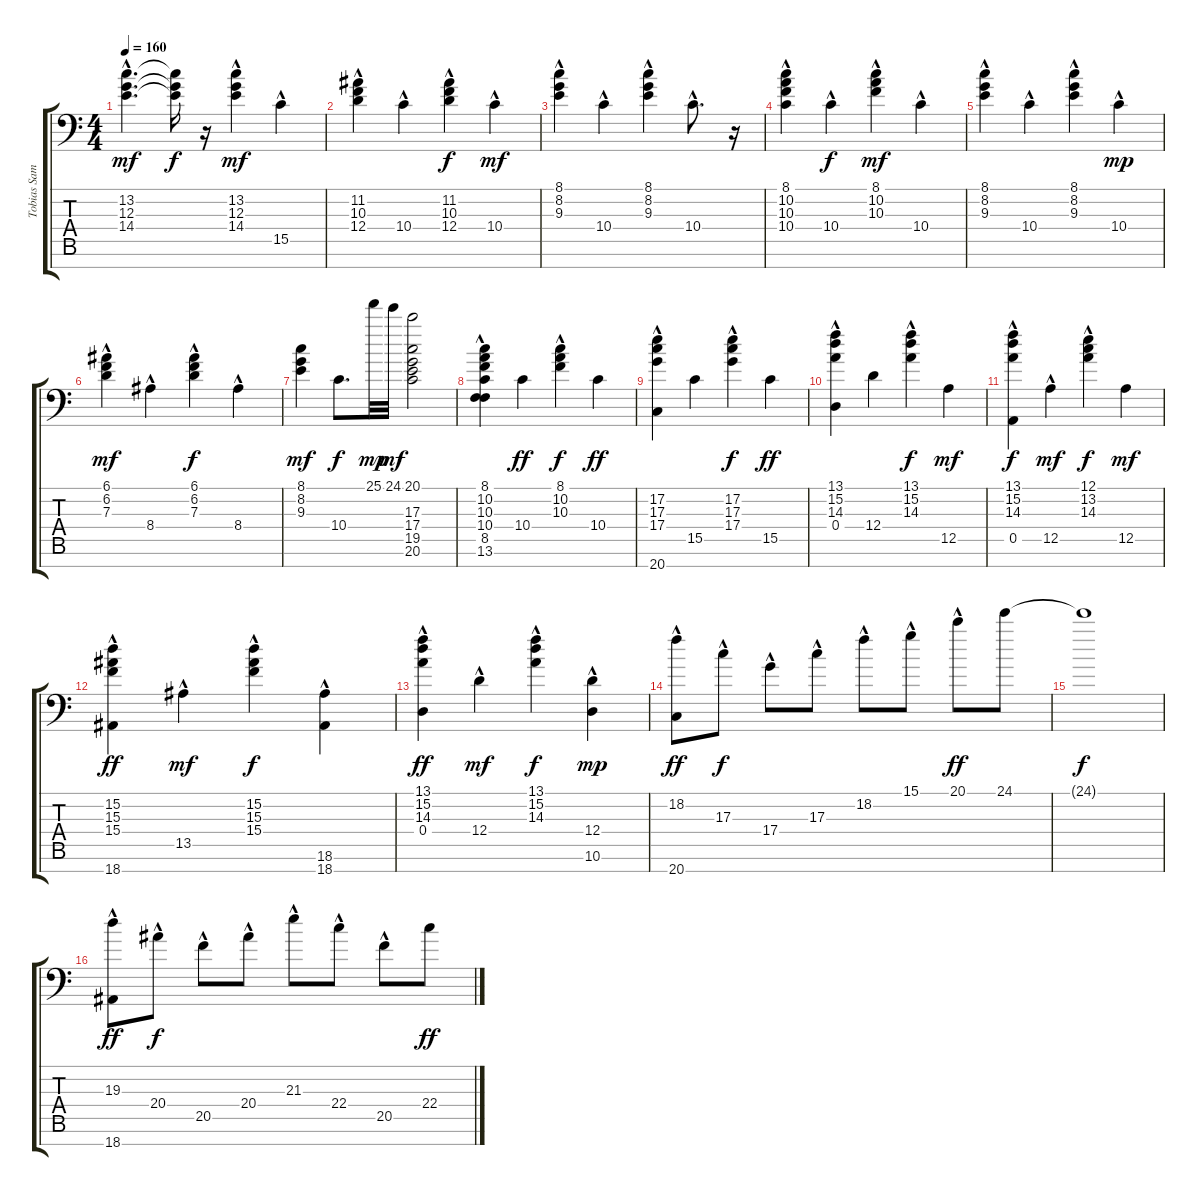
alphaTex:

\track ("Tobias Sammet - Piano" "Tobias Sam") {instrument brightacousticpiano}
\staff {score tabs}
\tuning (E4 B3 G3 D3 A2 E2 E1) {hide}
\ts (4 4)
\tempo 160
\clef f4
\ks c
(13.2{hac} 12.3{hac} 14.4{hac}).4{d dy mf} (13.2{t} 12.3{t} 14.4{t}).16{dy f} r.16 (13.2{hac} 12.3{hac} 14.4{hac}).4{dy mf} 15.5{hac}.4 |
(11.2{hac} 10.3{hac} 12.4{hac}).4 10.4{hac}.4 (11.2{hac} 10.3{hac} 12.4{hac}).4{dy f} 10.4{hac}.4{dy mf} |
(8.1{hac} 8.2{hac} 9.3{hac}).4 10.4{hac}.4 (8.1{hac} 8.2{hac} 9.3{hac}).4 10.4{hac}.8{d} r.16 |
(8.1{hac} 10.2{hac} 10.3{hac} 10.4{hac}).4 10.4{hac}.4{dy f} (8.1{hac} 10.2{hac} 10.3{hac}).4{dy mf} 10.4{hac}.4 |
(8.1{hac} 8.2{hac} 9.3{hac}).4 10.4{hac}.4 (8.1{hac} 8.2{hac} 9.3{hac}).4 10.4{hac}.4{dy mp} |
(6.1{hac} 6.2{hac} 7.3{hac}).4{dy mf} 8.4{hac}.4 (6.1{hac} 6.2{hac} 7.3{hac}).4{dy f} 8.4{hac}.4 |
(8.1 8.2 9.3).4{dy mf} 10.4.8{d dy f} 25.1.32{dy mp} 24.1.32{dy mf} (20.1 17.3 17.4 19.5 20.6).2 |
(8.1{hac} 10.2{hac} 10.3{hac} 10.4 8.5 13.6).4 10.4.4{dy ff} (8.1{hac} 10.2{hac} 10.3{hac}).4{dy f} 10.4.4{dy ff} |
(17.2{hac} 17.3{hac} 17.4{hac} 20.7).4 15.5.4 (17.2{hac} 17.3{hac} 17.4{hac}).4{dy f} 15.5.4{dy ff} |
(13.1{hac} 15.2{hac} 14.3{hac} 0.4{hac}).4 12.4.4 (13.1{hac} 15.2{hac} 14.3{hac}).4{dy f} 12.5.4{dy mf} |
(13.1{hac} 15.2{hac} 14.3{hac} 0.5{hac}).4{dy f} 12.5{hac}.4{dy mf} (12.1{hac} 13.2{hac} 14.3{hac}).4{dy f} 12.5.4{dy mf} |
(15.2{hac} 15.3{hac} 15.4{hac} 18.7).4{dy ff} 13.5{hac}.4{dy mf} (15.2{hac} 15.3{hac} 15.4{hac}).4{dy f} (18.6 18.7{hac}).4 |
(13.1{hac} 15.2{hac} 14.3{hac} 0.4).4{dy ff} 12.4{hac}.4{dy mf} (13.1{hac} 15.2{hac} 14.3{hac}).4{dy f} (12.4 10.6{hac}).4{dy mp} |
(18.2{hac} 20.7).8{dy ff} 17.3{hac}.8{dy f} 17.4{hac}.8 17.3{hac}.8 18.2{hac}.8 15.1{hac}.8 20.1{hac}.8{dy ff} 24.1.8 |
24.1{t}.1{dy f} |
(19.3{hac} 18.7).8{dy ff} 20.4{hac}.8{dy f} 20.5{hac}.8 20.4{hac}.8 21.3{hac}.8 22.4{hac}.8 20.5{hac}.8 22.4.8{dy ff}
